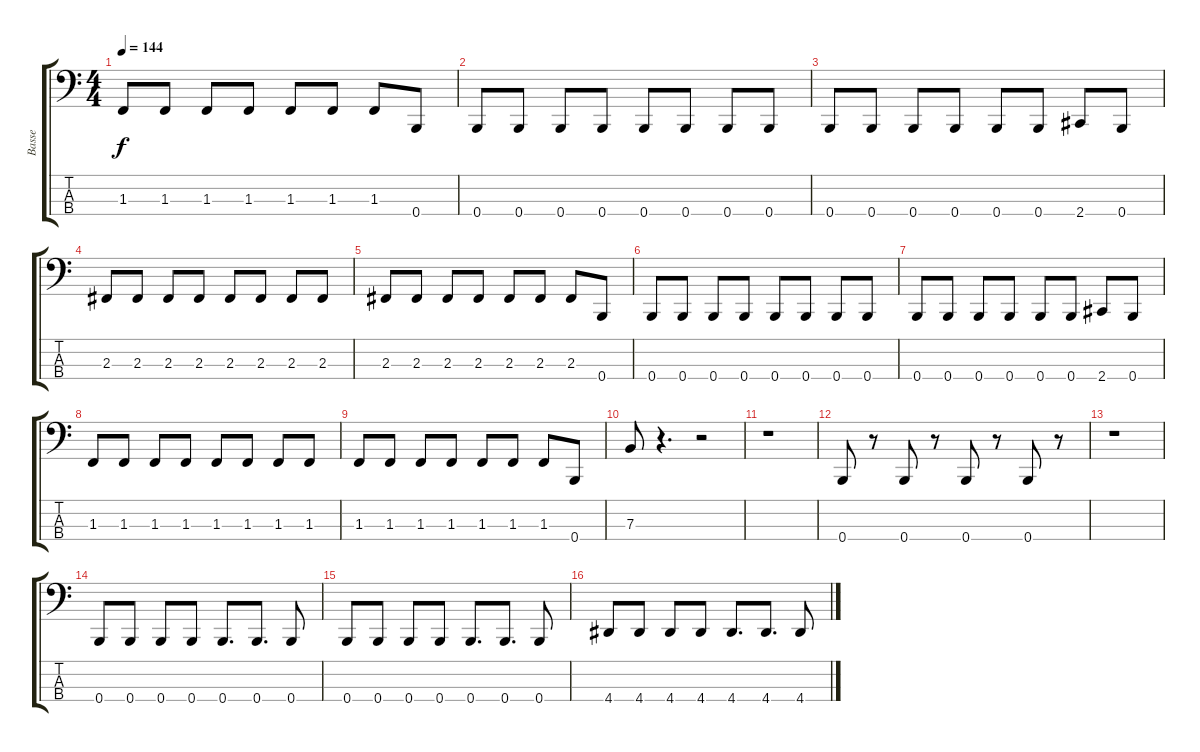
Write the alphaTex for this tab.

\track ("Basse" "Basse") {instrument electricbassfinger}
\staff {score tabs}
\tuning (D2 A1 E1 B0) {hide}
\ts (4 4)
\tempo 144
\clef f4
\ks c
1.3.8{dy f} 1.3.8 1.3.8 1.3.8 1.3.8 1.3.8 1.3.8 0.4.8 |
0.4.8 0.4.8 0.4.8 0.4.8 0.4.8 0.4.8 0.4.8 0.4.8 |
0.4.8 0.4.8 0.4.8 0.4.8 0.4.8 0.4.8 2.4.8 0.4.8 |
2.3.8 2.3.8 2.3.8 2.3.8 2.3.8 2.3.8 2.3.8 2.3.8 |
2.3.8 2.3.8 2.3.8 2.3.8 2.3.8 2.3.8 2.3.8 0.4.8 |
0.4.8 0.4.8 0.4.8 0.4.8 0.4.8 0.4.8 0.4.8 0.4.8 |
0.4.8 0.4.8 0.4.8 0.4.8 0.4.8 0.4.8 2.4.8 0.4.8 |
1.3.8 1.3.8 1.3.8 1.3.8 1.3.8 1.3.8 1.3.8 1.3.8 |
1.3.8 1.3.8 1.3.8 1.3.8 1.3.8 1.3.8 1.3.8 0.4.8 |
7.3.8 r.4{d} r.2 |
r.1 |
0.4.8 r.8 0.4.8 r.8 0.4.8 r.8 0.4.8 r.8 |
r.1 |
0.4.8 0.4.8 0.4.8 0.4.8 0.4.8{d} 0.4.8{d} 0.4.8 |
0.4.8 0.4.8 0.4.8 0.4.8 0.4.8{d} 0.4.8{d} 0.4.8 |
4.4.8 4.4.8 4.4.8 4.4.8 4.4.8{d} 4.4.8{d} 4.4.8
